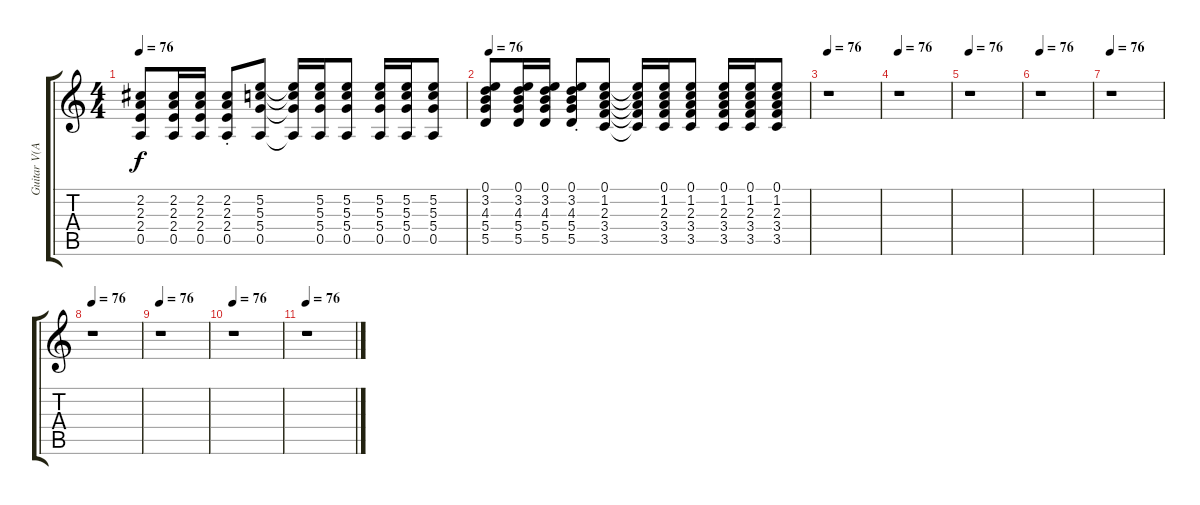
\track ("Guitar V(Acoustic)" "Guitar V(A") {instrument acousticguitarnylon}
\staff {score tabs}
\tuning (E4 B3 G3 D3 A2 E2) {hide}
\ts (4 4)
\tempo 76
\clef g2
\ks c
(2.2 2.3 2.4 0.5).8{dy f} (2.2 2.3 2.4 0.5).16 (2.2 2.3 2.4 0.5).16 (2.2{st} 2.3{st} 2.4{st} 0.5{st}).8 (5.2 5.3 5.4 0.5).8 (5.2{t} 5.3{t} 5.4{t} 0.5{t}).16 (5.2 5.3 5.4 0.5).16 (5.2 5.3 5.4 0.5).8 (5.2 5.3 5.4 0.5).16 (5.2 5.3 5.4 0.5).16 (5.2 5.3 5.4 0.5).8 |
\tempo 76
(0.1 3.2 4.3 5.4 5.5).8 (0.1 3.2 4.3 5.4 5.5).16 (0.1 3.2 4.3 5.4 5.5).16 (0.1{st} 3.2{st} 4.3{st} 5.4{st} 5.5{st}).8 (0.1 1.2 2.3 3.4 3.5).8 (0.1{t} 1.2{t} 2.3{t} 3.4{t} 3.5{t}).16 (0.1 1.2 2.3 3.4 3.5).16 (0.1 1.2 2.3 3.4 3.5).8 (0.1 1.2 2.3 3.4 3.5).16 (0.1 1.2 2.3 3.4 3.5).16 (0.1 1.2 2.3 3.4 3.5).8 |
\tempo 76
r.1 |
\tempo 76
r.1 |
\tempo 76
r.1 |
\tempo 76
r.1 |
\tempo 76
r.1 |
\tempo 76
r.1 |
\tempo 76
r.1 |
\tempo 76
r.1 |
\tempo 76
r.1
